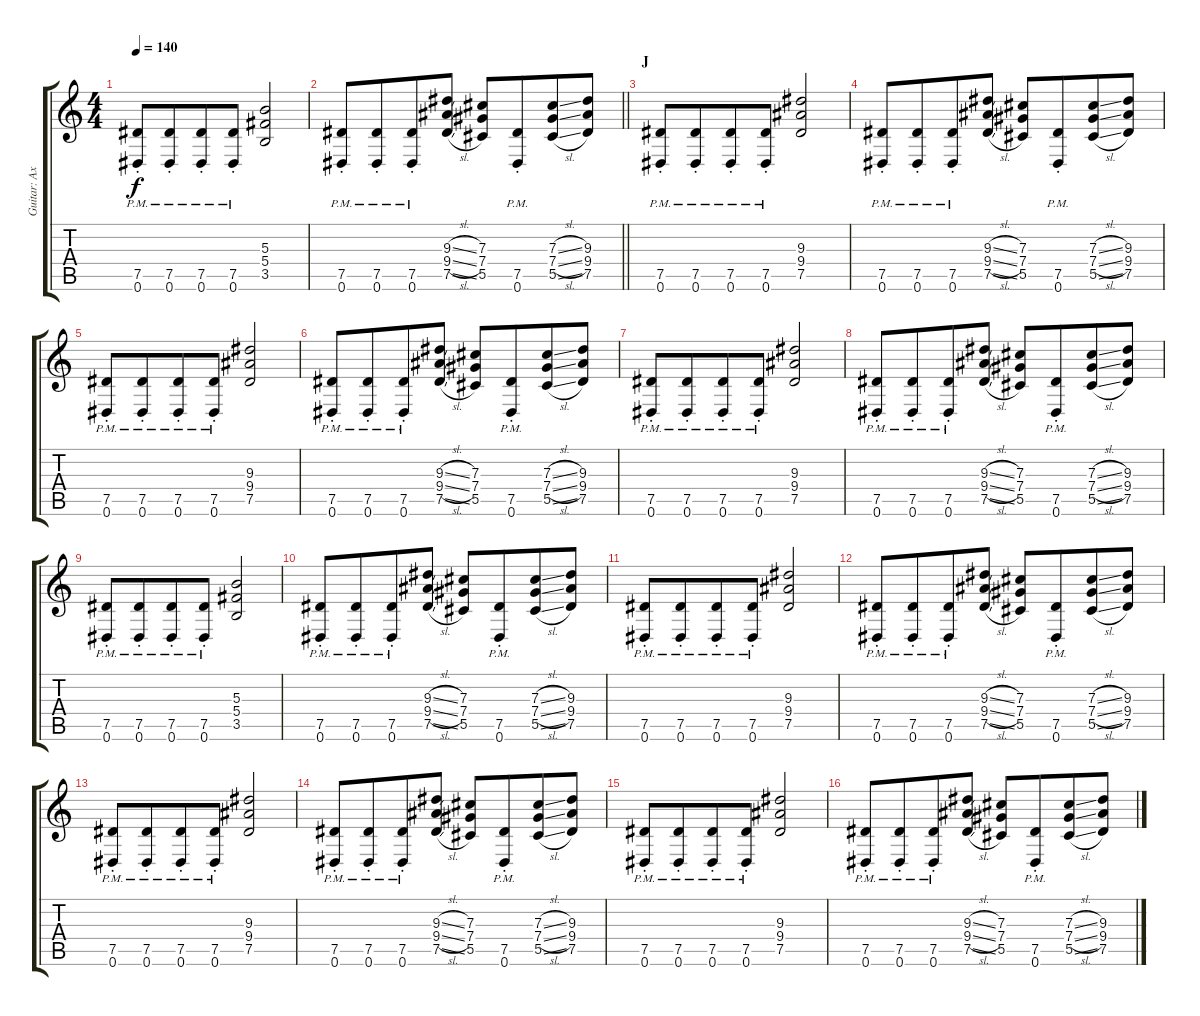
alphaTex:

\track ("Guitar: Axel" "Guitar: Ax") {instrument overdrivenguitar}
\staff {score tabs}
\tuning (Eb4 Bb3 Gb3 Db3 Ab2 Eb2) {hide}
\ts (4 4)
\tempo 140
\clef g2
\ks c
(7.5{pm st} 0.6{pm}).8{dy f} (7.5{pm st} 0.6{pm}).8{beam merge} (7.5{pm st} 0.6{pm}).8 (7.5{pm st} 0.6{pm}).8 (5.3 5.4 3.5).2 |
\barLineRight lightlight
(7.5{pm st} 0.6{pm}).8 (7.5{pm st} 0.6{pm}).8{beam merge} (7.5{pm st} 0.6{pm}).8 (9.3{sl} 9.4{sl} 7.5{sl}).8 (7.3 7.4 5.5).8{beam merge} (7.5{pm st} 0.6{pm}).8{beam merge} (7.3{sl} 7.4{sl} 5.5{sl}).8 (9.3 9.4 7.5).8 |
\section ("" "J")
(7.5{pm st} 0.6{pm}).8 (7.5{pm st} 0.6{pm}).8{beam merge} (7.5{pm st} 0.6{pm}).8 (7.5{pm st} 0.6{pm}).8 (9.3 9.4 7.5).2 |
(7.5{pm st} 0.6{pm}).8 (7.5{pm st} 0.6{pm}).8{beam merge} (7.5{pm st} 0.6{pm}).8 (9.3{sl} 9.4{sl} 7.5{sl}).8 (7.3 7.4 5.5).8{beam merge} (7.5{pm st} 0.6{pm}).8{beam merge} (7.3{sl} 7.4{sl} 5.5{sl}).8 (9.3 9.4 7.5).8 |
(7.5{pm st} 0.6{pm}).8 (7.5{pm st} 0.6{pm}).8{beam merge} (7.5{pm st} 0.6{pm}).8 (7.5{pm st} 0.6{pm}).8 (9.3 9.4 7.5).2 |
(7.5{pm st} 0.6{pm}).8 (7.5{pm st} 0.6{pm}).8{beam merge} (7.5{pm st} 0.6{pm}).8 (9.3{sl} 9.4{sl} 7.5{sl}).8 (7.3 7.4 5.5).8{beam merge} (7.5{pm st} 0.6{pm}).8{beam merge} (7.3{sl} 7.4{sl} 5.5{sl}).8 (9.3 9.4 7.5).8 |
(7.5{pm st} 0.6{pm}).8 (7.5{pm st} 0.6{pm}).8{beam merge} (7.5{pm st} 0.6{pm}).8 (7.5{pm st} 0.6{pm}).8 (9.3 9.4 7.5).2 |
(7.5{pm st} 0.6{pm}).8 (7.5{pm st} 0.6{pm}).8{beam merge} (7.5{pm st} 0.6{pm}).8 (9.3{sl} 9.4{sl} 7.5{sl}).8 (7.3 7.4 5.5).8{beam merge} (7.5{pm st} 0.6{pm}).8{beam merge} (7.3{sl} 7.4{sl} 5.5{sl}).8 (9.3 9.4 7.5).8 |
(7.5{pm st} 0.6{pm}).8 (7.5{pm st} 0.6{pm}).8{beam merge} (7.5{pm st} 0.6{pm}).8 (7.5{pm st} 0.6{pm}).8 (5.3 5.4 3.5).2 |
(7.5{pm st} 0.6{pm}).8 (7.5{pm st} 0.6{pm}).8{beam merge} (7.5{pm st} 0.6{pm}).8 (9.3{sl} 9.4{sl} 7.5{sl}).8 (7.3 7.4 5.5).8{beam merge} (7.5{pm st} 0.6{pm}).8{beam merge} (7.3{sl} 7.4{sl} 5.5{sl}).8 (9.3 9.4 7.5).8 |
(7.5{pm st} 0.6{pm}).8 (7.5{pm st} 0.6{pm}).8{beam merge} (7.5{pm st} 0.6{pm}).8 (7.5{pm st} 0.6{pm}).8 (9.3 9.4 7.5).2 |
(7.5{pm st} 0.6{pm}).8 (7.5{pm st} 0.6{pm}).8{beam merge} (7.5{pm st} 0.6{pm}).8 (9.3{sl} 9.4{sl} 7.5{sl}).8 (7.3 7.4 5.5).8{beam merge} (7.5{pm st} 0.6{pm}).8{beam merge} (7.3{sl} 7.4{sl} 5.5{sl}).8 (9.3 9.4 7.5).8 |
(7.5{pm st} 0.6{pm}).8 (7.5{pm st} 0.6{pm}).8{beam merge} (7.5{pm st} 0.6{pm}).8 (7.5{pm st} 0.6{pm}).8 (9.3 9.4 7.5).2 |
(7.5{pm st} 0.6{pm}).8 (7.5{pm st} 0.6{pm}).8{beam merge} (7.5{pm st} 0.6{pm}).8 (9.3{sl} 9.4{sl} 7.5{sl}).8 (7.3 7.4 5.5).8{beam merge} (7.5{pm st} 0.6{pm}).8{beam merge} (7.3{sl} 7.4{sl} 5.5{sl}).8 (9.3 9.4 7.5).8 |
(7.5{pm st} 0.6{pm}).8 (7.5{pm st} 0.6{pm}).8{beam merge} (7.5{pm st} 0.6{pm}).8 (7.5{pm st} 0.6{pm}).8 (9.3 9.4 7.5).2 |
(7.5{pm st} 0.6{pm}).8 (7.5{pm st} 0.6{pm}).8{beam merge} (7.5{pm st} 0.6{pm}).8 (9.3{sl} 9.4{sl} 7.5{sl}).8 (7.3 7.4 5.5).8{beam merge} (7.5{pm st} 0.6{pm}).8{beam merge} (7.3{sl} 7.4{sl} 5.5{sl}).8 (9.3 9.4 7.5).8
